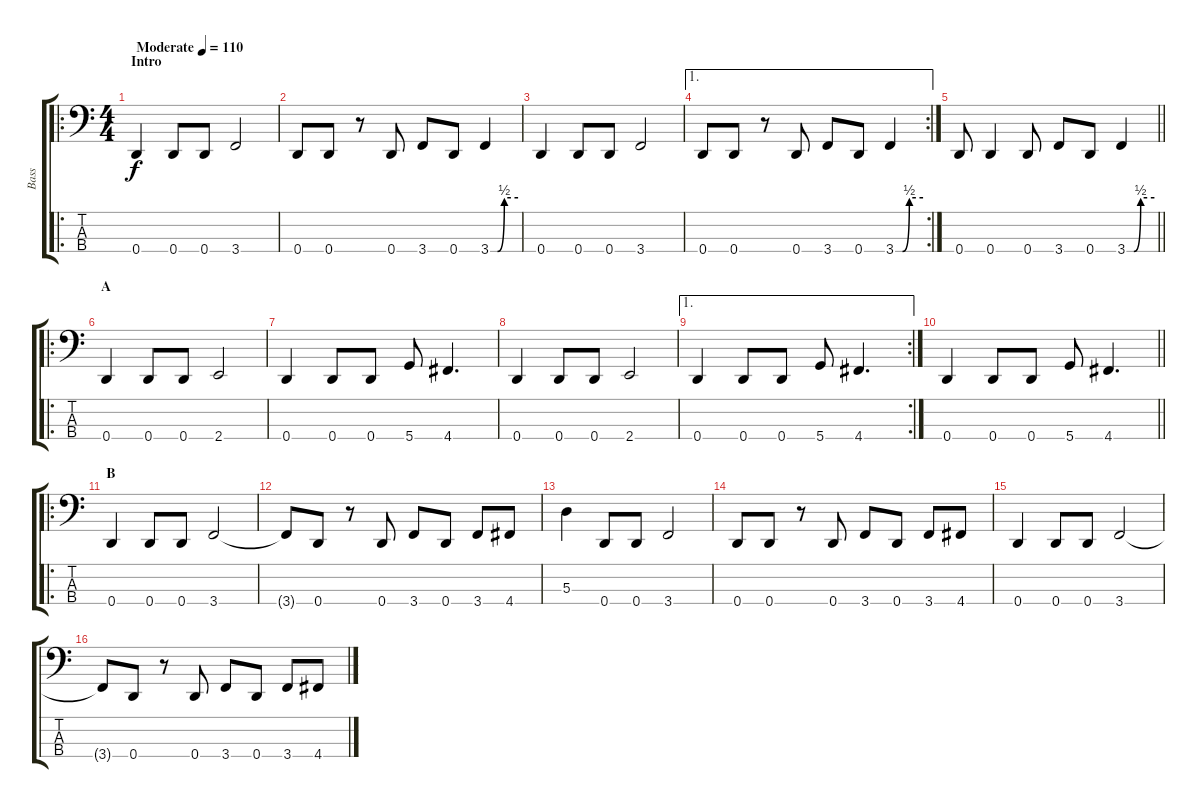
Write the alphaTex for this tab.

\track ("Bass" "Bass") {instrument electricbassfinger}
\staff {score tabs}
\tuning (G2 D2 A1 D1) {hide}
\ro
\ts (4 4)
\section ("" "Intro")
\tempo (110 "Moderate")
\clef f4
\ks c
0.4.4{dy f instrument electricbassfinger} 0.4.8 0.4.8 3.4.2 |
0.4.8 0.4.8 r.8 0.4.8 3.4.8 0.4.8 3.4{be (custom 0 0 15 0 30 2 60 2)}.4 |
0.4.4 0.4.8 0.4.8 3.4.2 |
\ae 1
\rc 2
0.4.8 0.4.8 r.8 0.4.8 3.4.8 0.4.8 3.4{be (custom 0 0 15 0 30 2 60 2)}.4 |
\barLineRight lightlight
0.4.8 0.4.4 0.4.8 3.4.8 0.4.8 3.4{be (custom 0 0 15 0 30 2 60 2)}.4 |
\ro
\section ("" "A")
0.4.4 0.4.8 0.4.8 2.4.2 |
0.4.4 0.4.8 0.4.8 5.4.8 4.4.4{d} |
0.4.4 0.4.8 0.4.8 2.4.2 |
\ae 1
\rc 2
0.4.4 0.4.8 0.4.8 5.4.8 4.4.4{d} |
\barLineRight lightlight
0.4.4 0.4.8 0.4.8 5.4.8 4.4.4{d} |
\ro
\section ("" "B")
0.4.4 0.4.8 0.4.8 3.4.2 |
3.4{t}.8 0.4.8 r.8 0.4.8 3.4.8 0.4.8 3.4.8 4.4.8 |
5.3.4 0.4.8 0.4.8 3.4.2 |
0.4.8 0.4.8 r.8 0.4.8 3.4.8 0.4.8 3.4.8 4.4.8 |
0.4.4 0.4.8 0.4.8 3.4.2 |
3.4{t}.8 0.4.8 r.8 0.4.8 3.4.8 0.4.8 3.4.8 4.4.8
